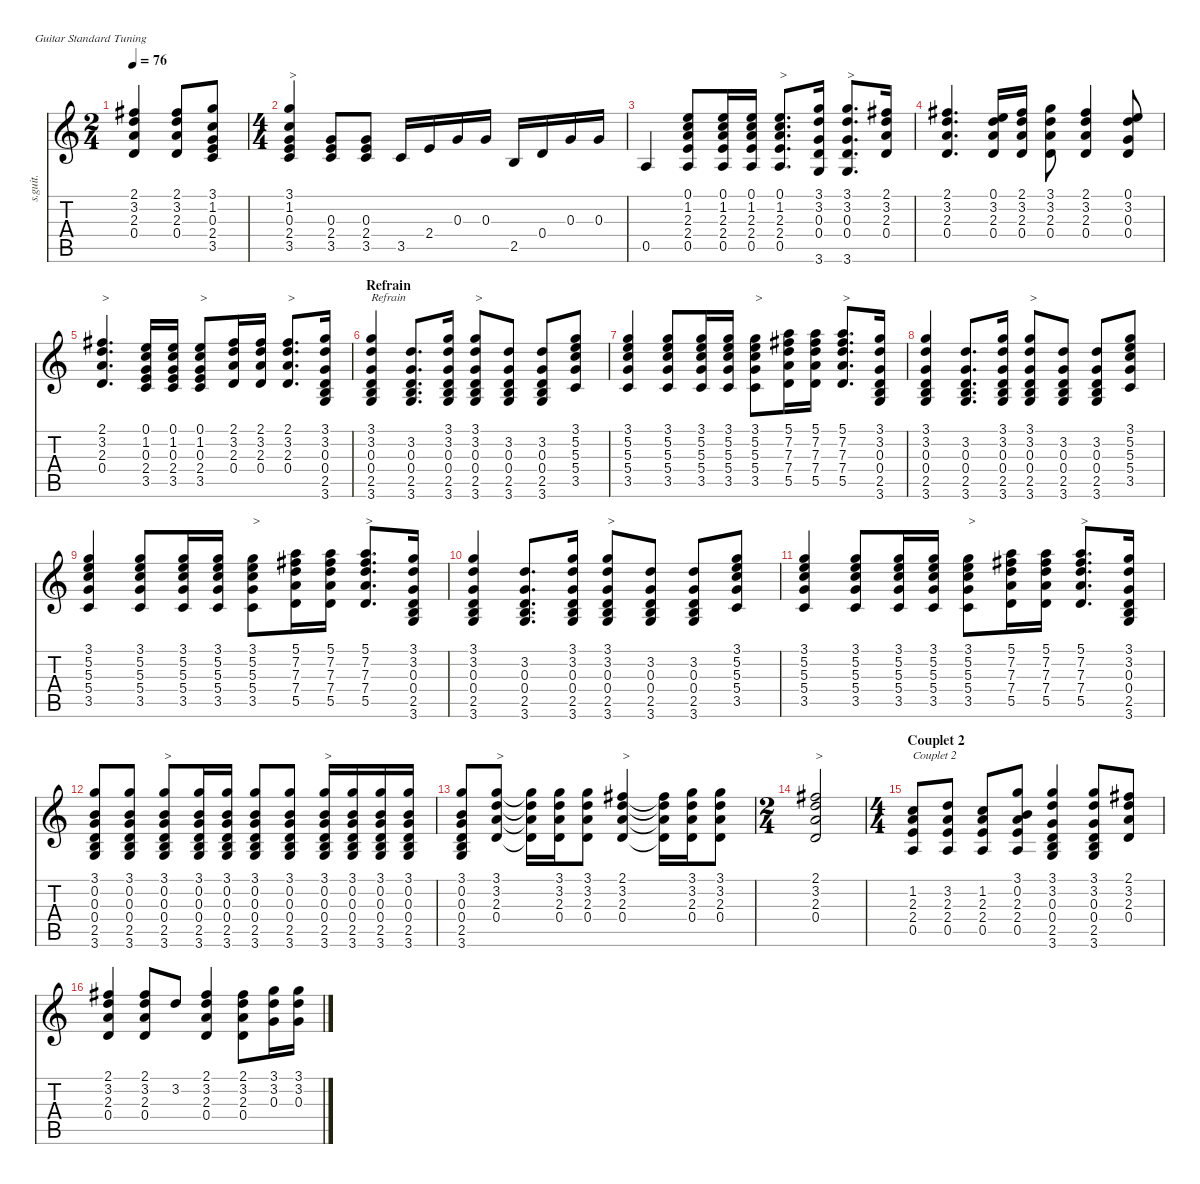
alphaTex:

\defaultSystemsLayout 4
\hideDynamics
\bracketExtendMode nobrackets
\track ("guitare acoustique (12 cordes)" "s.guit.") {instrument acousticguitarsteel}
\staff {score tabs}
\tuning (E4 B3 G3 D3 A2 E2)
\ts (2 4)
\tempo 76
\clef g2
\ks c
(2.1{acc #} 3.2 2.3 0.4).4{dy f beam Up} (2.1{acc #} 3.2 2.3 0.4).8{beam Up} (3.1 1.2 0.3 2.4 3.5).8{beam Up} |
\ts (4 4)
(3.1 1.2 0.3 2.4 3.5).4{txt ">" beam Up} (0.3 2.4 3.5).8{beam Up} (0.3 2.4 3.5).8{beam Up} 3.5.16{beam Up} 2.4.16{beam Up} 0.3.16{beam Up} 0.3.16{beam Up} 2.5.16{beam Up} 0.4.16{beam Up} 0.3.16{beam Up} 0.3.16{beam Up} |
0.5.4{beam Up} (0.1 1.2 2.3 2.4 0.5).8{beam Up} (0.1 1.2 2.3 2.4 0.5).16{beam Up} (0.1 1.2 2.3 2.4 0.5).16{beam Up} (0.1 1.2 2.3 2.4 0.5).8{d txt ">" beam Up} (3.1 3.2 0.3 0.4 3.6).16{beam Up} (3.1 3.2 0.3 0.4 3.6).8{d txt ">" beam Up} (2.1{acc #} 3.2 2.3 0.4).16{beam Up} |
(2.1{acc #} 3.2 2.3 0.4).4{d beam Up} (0.1 3.2 2.3 0.4).16{beam Up} (2.1{acc #} 3.2 2.3 0.4).16{beam Up} (3.1 3.2 2.3 0.4).8{beam Down} (2.1{acc #} 3.2 2.3 0.4).4{beam Up} (0.1 3.2 0.3 0.4).8{beam Up} |
(2.1{acc #} 3.2 2.3 0.4).4{d txt ">" beam Up} (0.1 1.2 0.3 2.4 3.5).16{beam Up} (0.1 1.2 0.3 2.4 3.5).16{beam Up} (0.1 1.2 0.3 2.4 3.5).8{txt ">" beam Up} (2.1{acc #} 3.2 2.3 0.4).16{beam Up} (2.1{acc #} 3.2 2.3 0.4).16{beam Up} (2.1{acc #} 3.2 2.3 0.4).8{d txt ">" beam Up} (3.1 3.2 0.3 0.4 2.5 3.6).16{beam Up} |
\section ("" "Refrain")
(3.1 3.2 0.3 0.4 2.5 3.6).4{txt "Refrain" beam Up} (3.2 0.3 0.4 2.5 3.6).8{d beam Up} (3.1 3.2 0.3 0.4 2.5 3.6).16{beam Up} (3.1 3.2 0.3 0.4 2.5 3.6).8{txt ">" beam Up} (3.2 0.3 0.4 2.5 3.6).8{beam Up} (3.2 0.3 0.4 2.5 3.6).8{beam Up} (3.1 5.2 5.3 5.4 3.5).8{beam Up} |
(3.1 5.2 5.3 5.4 3.5).4{beam Up} (3.1 5.2 5.3 5.4 3.5).8{beam Up} (3.1 5.2 5.3 5.4 3.5).16{beam Up} (3.1 5.2 5.3 5.4 3.5).16{beam Up} (3.1 5.2 5.3 5.4 3.5).8{txt ">" beam Down} (5.1 7.2{acc #} 7.3 7.4 5.5).16{beam Down} (5.1 7.2{acc #} 7.3 7.4 5.5).16{beam Down} (5.1 7.2{acc #} 7.3 7.4 5.5).8{d txt ">" beam Up} (3.1 3.2 0.3 0.4 2.5 3.6).16{beam Up} |
(3.1 3.2 0.3 0.4 2.5 3.6).4{beam Up} (3.2 0.3 0.4 2.5 3.6).8{d beam Up} (3.1 3.2 0.3 0.4 2.5 3.6).16{beam Up} (3.1 3.2 0.3 0.4 2.5 3.6).8{txt ">" beam Up} (3.2 0.3 0.4 2.5 3.6).8{beam Up} (3.2 0.3 0.4 2.5 3.6).8{beam Up} (3.1 5.2 5.3 5.4 3.5).8{beam Up} |
(3.1 5.2 5.3 5.4 3.5).4{beam Up} (3.1 5.2 5.3 5.4 3.5).8{beam Up} (3.1 5.2 5.3 5.4 3.5).16{beam Up} (3.1 5.2 5.3 5.4 3.5).16{beam Up} (3.1 5.2 5.3 5.4 3.5).8{txt ">" beam Down} (5.1 7.2{acc #} 7.3 7.4 5.5).16{beam Down} (5.1 7.2{acc #} 7.3 7.4 5.5).16{beam Down} (5.1 7.2{acc #} 7.3 7.4 5.5).8{d txt ">" beam Up} (3.1 3.2 0.3 0.4 2.5 3.6).16{beam Up} |
(3.1 3.2 0.3 0.4 2.5 3.6).4{beam Up} (3.2 0.3 0.4 2.5 3.6).8{d beam Up} (3.1 3.2 0.3 0.4 2.5 3.6).16{beam Up} (3.1 3.2 0.3 0.4 2.5 3.6).8{txt ">" beam Up} (3.2 0.3 0.4 2.5 3.6).8{beam Up} (3.2 0.3 0.4 2.5 3.6).8{beam Up} (3.1 5.2 5.3 5.4 3.5).8{beam Up} |
(3.1 5.2 5.3 5.4 3.5).4{beam Up} (3.1 5.2 5.3 5.4 3.5).8{beam Up} (3.1 5.2 5.3 5.4 3.5).16{beam Up} (3.1 5.2 5.3 5.4 3.5).16{beam Up} (3.1 5.2 5.3 5.4 3.5).8{txt ">" beam Down} (5.1 7.2{acc #} 7.3 7.4 5.5).16{beam Down} (5.1 7.2{acc #} 7.3 7.4 5.5).16{beam Down} (5.1 7.2{acc #} 7.3 7.4 5.5).8{d txt ">" beam Up} (3.1 3.2 0.3 0.4 2.5 3.6).16{beam Up} |
(3.1 0.2 0.3 0.4 2.5 3.6).8{beam Up} (3.1 0.2 0.3 0.4 2.5 3.6).8{beam Up} (3.1 0.2 0.3 0.4 2.5 3.6).8{txt ">" beam Up} (3.1 0.2 0.3 0.4 2.5 3.6).16{beam Up} (3.1 0.2 0.3 0.4 2.5 3.6).16{beam Up} (3.1 0.2 0.3 0.4 2.5 3.6).8{beam Up} (3.1 0.2 0.3 0.4 2.5 3.6).8{beam Up} (3.1 0.2 0.3 0.4 2.5 3.6).16{txt ">" beam Up} (3.1 0.2 0.3 0.4 2.5 3.6).16{beam Up} (3.1 0.2 0.3 0.4 2.5 3.6).16{beam Up} (3.1 0.2 0.3 0.4 2.5 3.6).16{beam Up} |
(3.1 0.2 0.3 0.4 2.5 3.6).8{beam Up} (3.1 3.2 2.3 0.4).8{txt ">" beam Up} (3.1{t} 3.2{t} 2.3{t} 0.4{t}).16{beam Down} (3.1 3.2 2.3 0.4).16{beam Down} (3.1 3.2 2.3 0.4).8{beam Down} (2.1{acc #} 3.2 2.3 0.4).4{txt ">" beam Up} (2.1{t acc #} 3.2{t} 2.3{t} 0.4{t}).16{beam Down} (3.1 3.2 2.3 0.4).16{beam Down} (3.1 3.2 2.3 0.4).8{beam Down} |
\ts (2 4)
(2.1{acc #} 3.2 2.3 0.4).2{txt ">" beam Up} |
\ts (4 4)
\section ("" "Couplet 2")
(1.2 2.3 2.4 0.5).8{txt "Couplet 2" beam Up} (3.2 2.3 2.4 0.5).8{beam Up} (1.2 2.3 2.4 0.5).8{beam Up} (3.1 0.2 2.3 2.4 0.5).8{beam Up} (3.1 3.2 0.3 0.4 2.5 3.6).4{beam Up} (3.1 3.2 0.3 0.4 2.5 3.6).8{beam Up} (2.1{acc #} 3.2 2.3 0.4).8{beam Up} |
(2.1{acc #} 3.2 2.3 0.4).4{beam Up} (2.1{acc #} 3.2 2.3 0.4).8{beam Up} 3.2.8{beam Up} (2.1{acc #} 3.2 2.3 0.4).4{beam Up} (2.1{acc #} 3.2 2.3 0.4).8{beam Down} (3.1 3.2 0.3).16{beam Down} (3.1 3.2 0.3).16{beam Down}
